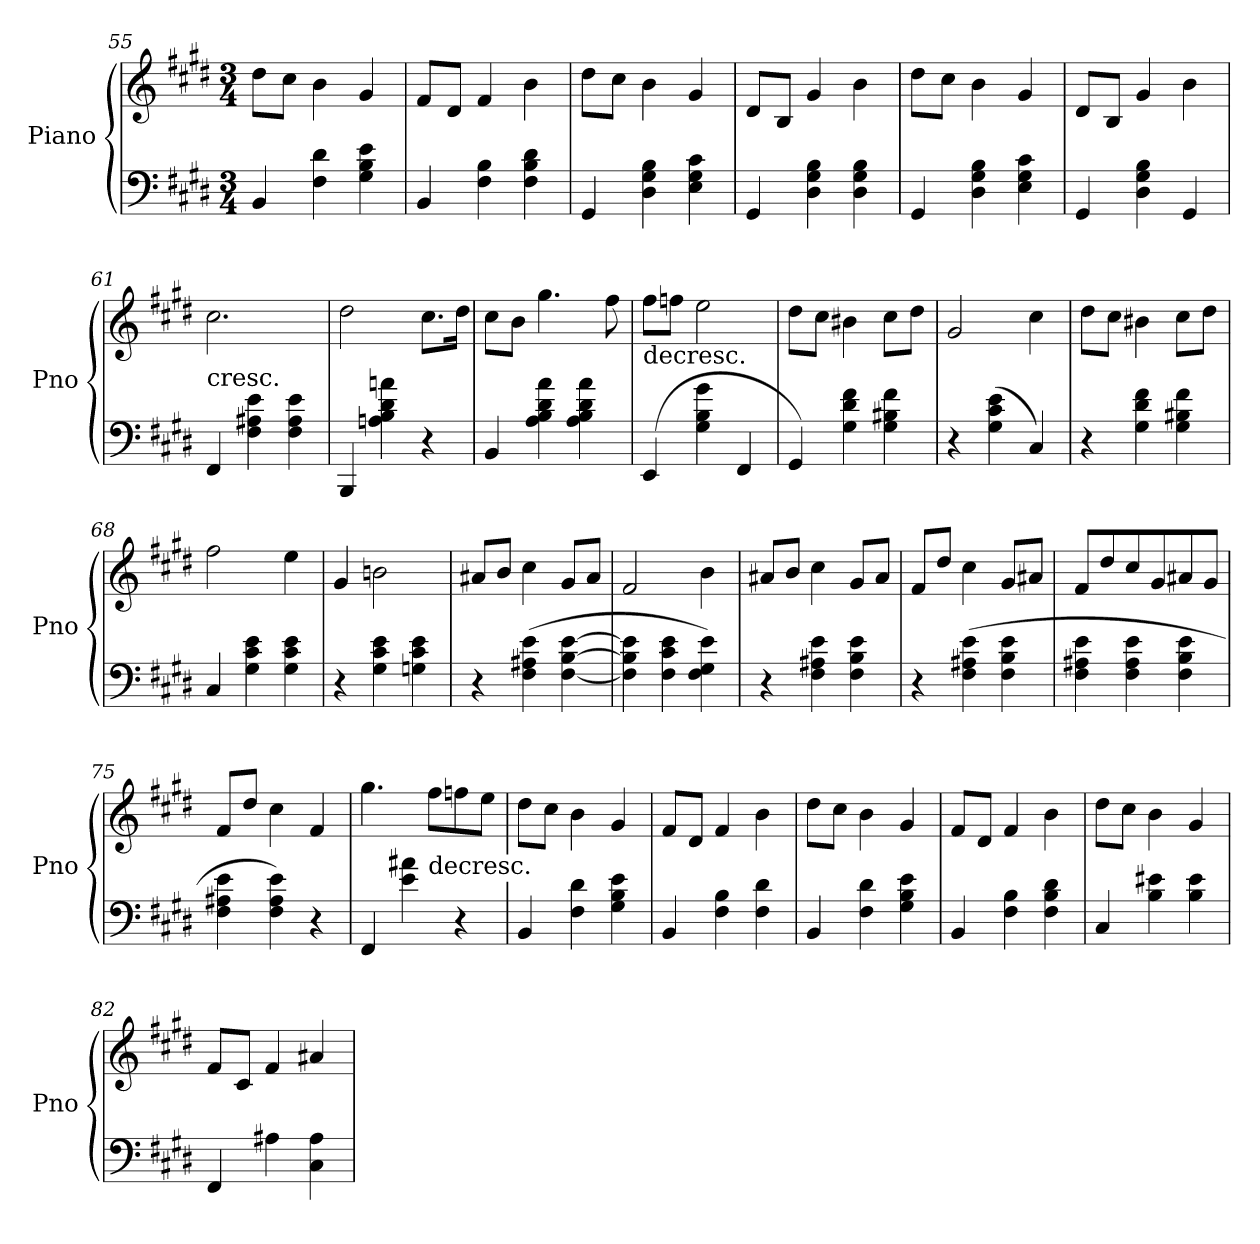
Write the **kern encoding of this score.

**kern	**kern
*part1	*part1
*staff2	*staff1
*I"Piano	*
*I'Pno	*
*clefF4	*clefG2
*k[f#c#g#d#]	*k[f#c#g#d#]
*c#:	*c#:
*M3/4	*M3/4
=55	=55
4BB/	8dd#\L
.	8cc#\J
4F#\ 4d#\	4b\
4G#\ 4B\ 4e\	4g#/
=56	=56
4BB/	8f#/L
.	8d#/J
4F#\ 4B\	4f#/
4F#\ 4B\ 4d#\	4b\
=57	=57
4GG#/	8dd#\L
.	8cc#\J
4D#\ 4G#\ 4B\	4b\
4E\ 4G#\ 4c#\	4g#/
=58	=58
4GG#/	8d#/L
.	8B/J
4D#\ 4G#\ 4B\	4g#/
4D#\ 4G#\ 4B\	4b\
=59	=59
4GG#/	8dd#\L
.	8cc#\J
4D#\ 4G#\ 4B\	4b\
4E\ 4G#\ 4c#\	4g#/
=60	=60
4GG#/	8d#/L
.	8B/J
4D#\ 4G#\ 4B\	4g#/
4GG#/	4b\
=61	=61
!	!LO:TX:c:t=cresc.
4FF#/	2.cc#\
4F#\ 4A#X\ 4e\	.
4F#\ 4A#\ 4e\	.
=62	=62
4BBB/	2dd#\
4An\ 4B\ 4d#\ 4an\	.
4r	8.cc#\L
.	16dd#\Jk
=63	=63
4BB/	8cc#\L
.	8b\J
4A\ 4B\ 4d#\ 4a\	4.gg#\
4A\ 4B\ 4d#\ 4a\	.
.	8ff#\
=64	=64
!	!LO:TX:c:t=decresc.
(4EE/	8ff#\L
.	8ffn\J
4G#\ 4B\ 4g#\	2ee\
4FF#/	.
=65	=65
4GG#/)	8dd#\L
.	8cc#\J
4G#\ 4d#\ 4f#\	4b#X\
4G#\ 4B#X\ 4f#\	8cc#\L
.	8dd#\J
=66	=66
4r	2g#/
(4G#\ 4c#\ 4e\	.
4C#/)	4cc#\
=67	=67
4r	8dd#\L
.	8cc#\J
4G#\ 4d#\ 4f#\	4b#X\
4G#\ 4B#X\ 4f#\	8cc#\L
.	8dd#\J
=68	=68
4C#/	2ff#\
4G#\ 4c#\ 4e\	.
4G#\ 4c#\ 4e\	4ee\
=69	=69
4r	4g#/
4G#\ 4c#\ 4e\	2bn\
4Gn\ 4c#\ 4e\	.
=70	=70
4r	8a#X/L
.	8b/J
(4F#\ 4A#X\ 4e\	4cc#\
[4F#\ [4B\ [4e\	8g#/L
.	8a#/J
=71	=71
4F#]\ 4B]\ 4e]\	2f#/
4F#\ 4c#\ 4e\	.
4F#\ 4G#\ 4e\)	4b\
=72	=72
4r	8a#X/L
.	8b/J
4F#\ 4A#X\ 4e\	4cc#\
4F#\ 4B\ 4e\	8g#/L
.	8a#/J
=73	=73
4r	8f#/L
.	8dd#/J
(4F#\ 4A#X\ 4e\	4cc#\
4F#\ 4B\ 4e\	8g#/L
.	8a#X/J
=74	=74
4F#\ 4A#X\ 4e\	8f#/L
.	8dd#/
4F#\ 4A#\ 4e\	8cc#/
.	8g#/
4F#\ 4B\ 4e\	8a#X/
.	8g#/J
=75	=75
4F#\ 4A#X\ 4e\	8f#/L
.	8dd#/J
4F#\ 4A#\ 4e\)	4cc#\
4r	4f#/
=76	=76
4FF#/	4.gg#\
4e\ 4a#X\	.
!	!LO:TX:c:t=decresc.
.	8ff#\L
4r	8ffn\
.	8ee\J
=77	=77
4BB/	8dd#\L
.	8cc#\J
4F#\ 4d#\	4b\
4G#\ 4B\ 4e\	4g#/
=78	=78
4BB/	8f#/L
.	8d#/J
4F#\ 4B\	4f#/
4F#\ 4d#\	4b\
=79	=79
4BB/	8dd#\L
.	8cc#\J
4F#\ 4d#\	4b\
4G#\ 4B\ 4e\	4g#/
=80	=80
4BB/	8f#/L
.	8d#/J
4F#\ 4B\	4f#/
4F#\ 4B\ 4d#\	4b\
=81	=81
4C#/	8dd#\L
.	8cc#\J
4B\ 4e#X\	4b\
4B\ 4e#\	4g#/
=82	=82
4FF#/	8f#/L
.	8c#/J
4A#X\	4f#/
4C#\ 4A#\	4a#X/
=	=
*-	*-
